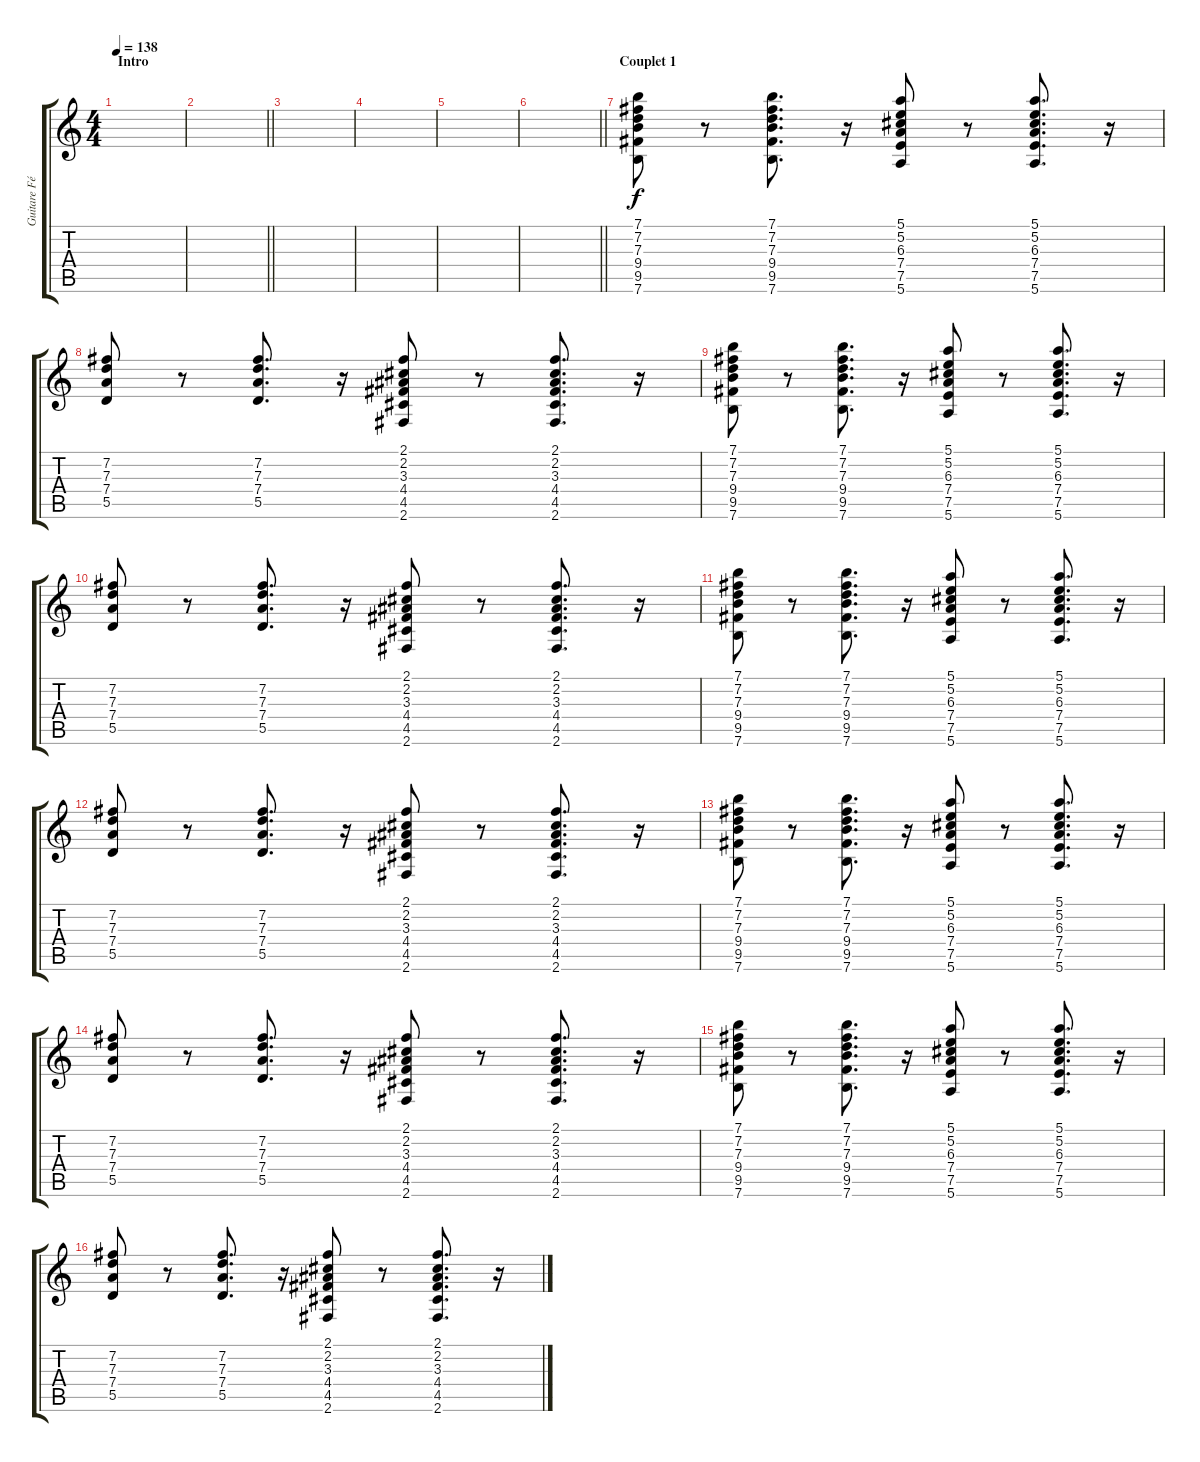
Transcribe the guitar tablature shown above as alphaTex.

\track ("Guitare Félix" "Guitare Fé") {instrument distortionguitar}
\staff {score tabs}
\tuning (E4 B3 G3 D3 A2 E2) {hide}
\ts (4 4)
\section ("" "Intro ")
\tempo 138
\clef g2
\ks c
|
\barLineRight lightlight
|
\section ("" "")
|
|
|
\barLineRight lightlight
|
\section ("" "Couplet 1")
(7.1 7.2 7.3 9.4 9.5 7.6).8 r.8 (7.1 7.2 7.3 9.4 9.5 7.6).8{d} r.16 (5.1 5.2 6.3 7.4 7.5 5.6).8 r.8 (5.1 5.2 6.3 7.4 7.5 5.6).8{d} r.16 |
(7.2 7.3 7.4 5.5).8 r.8 (7.2 7.3 7.4 5.5).8{d} r.16 (2.1 2.2 3.3 4.4 4.5 2.6).8 r.8 (2.1 2.2 3.3 4.4 4.5 2.6).8{d} r.16 |
(7.1 7.2 7.3 9.4 9.5 7.6).8 r.8 (7.1 7.2 7.3 9.4 9.5 7.6).8{d} r.16 (5.1 5.2 6.3 7.4 7.5 5.6).8 r.8 (5.1 5.2 6.3 7.4 7.5 5.6).8{d} r.16 |
(7.2 7.3 7.4 5.5).8 r.8 (7.2 7.3 7.4 5.5).8{d} r.16 (2.1 2.2 3.3 4.4 4.5 2.6).8 r.8 (2.1 2.2 3.3 4.4 4.5 2.6).8{d} r.16 |
(7.1 7.2 7.3 9.4 9.5 7.6).8 r.8 (7.1 7.2 7.3 9.4 9.5 7.6).8{d} r.16 (5.1 5.2 6.3 7.4 7.5 5.6).8 r.8 (5.1 5.2 6.3 7.4 7.5 5.6).8{d} r.16 |
(7.2 7.3 7.4 5.5).8 r.8 (7.2 7.3 7.4 5.5).8{d} r.16 (2.1 2.2 3.3 4.4 4.5 2.6).8 r.8 (2.1 2.2 3.3 4.4 4.5 2.6).8{d} r.16 |
(7.1 7.2 7.3 9.4 9.5 7.6).8 r.8 (7.1 7.2 7.3 9.4 9.5 7.6).8{d} r.16 (5.1 5.2 6.3 7.4 7.5 5.6).8 r.8 (5.1 5.2 6.3 7.4 7.5 5.6).8{d} r.16 |
(7.2 7.3 7.4 5.5).8 r.8 (7.2 7.3 7.4 5.5).8{d} r.16 (2.1 2.2 3.3 4.4 4.5 2.6).8 r.8 (2.1 2.2 3.3 4.4 4.5 2.6).8{d} r.16 |
(7.1 7.2 7.3 9.4 9.5 7.6).8 r.8 (7.1 7.2 7.3 9.4 9.5 7.6).8{d} r.16 (5.1 5.2 6.3 7.4 7.5 5.6).8 r.8 (5.1 5.2 6.3 7.4 7.5 5.6).8{d} r.16 |
(7.2 7.3 7.4 5.5).8 r.8 (7.2 7.3 7.4 5.5).8{d} r.16 (2.1 2.2 3.3 4.4 4.5 2.6).8 r.8 (2.1 2.2 3.3 4.4 4.5 2.6).8{d} r.16
